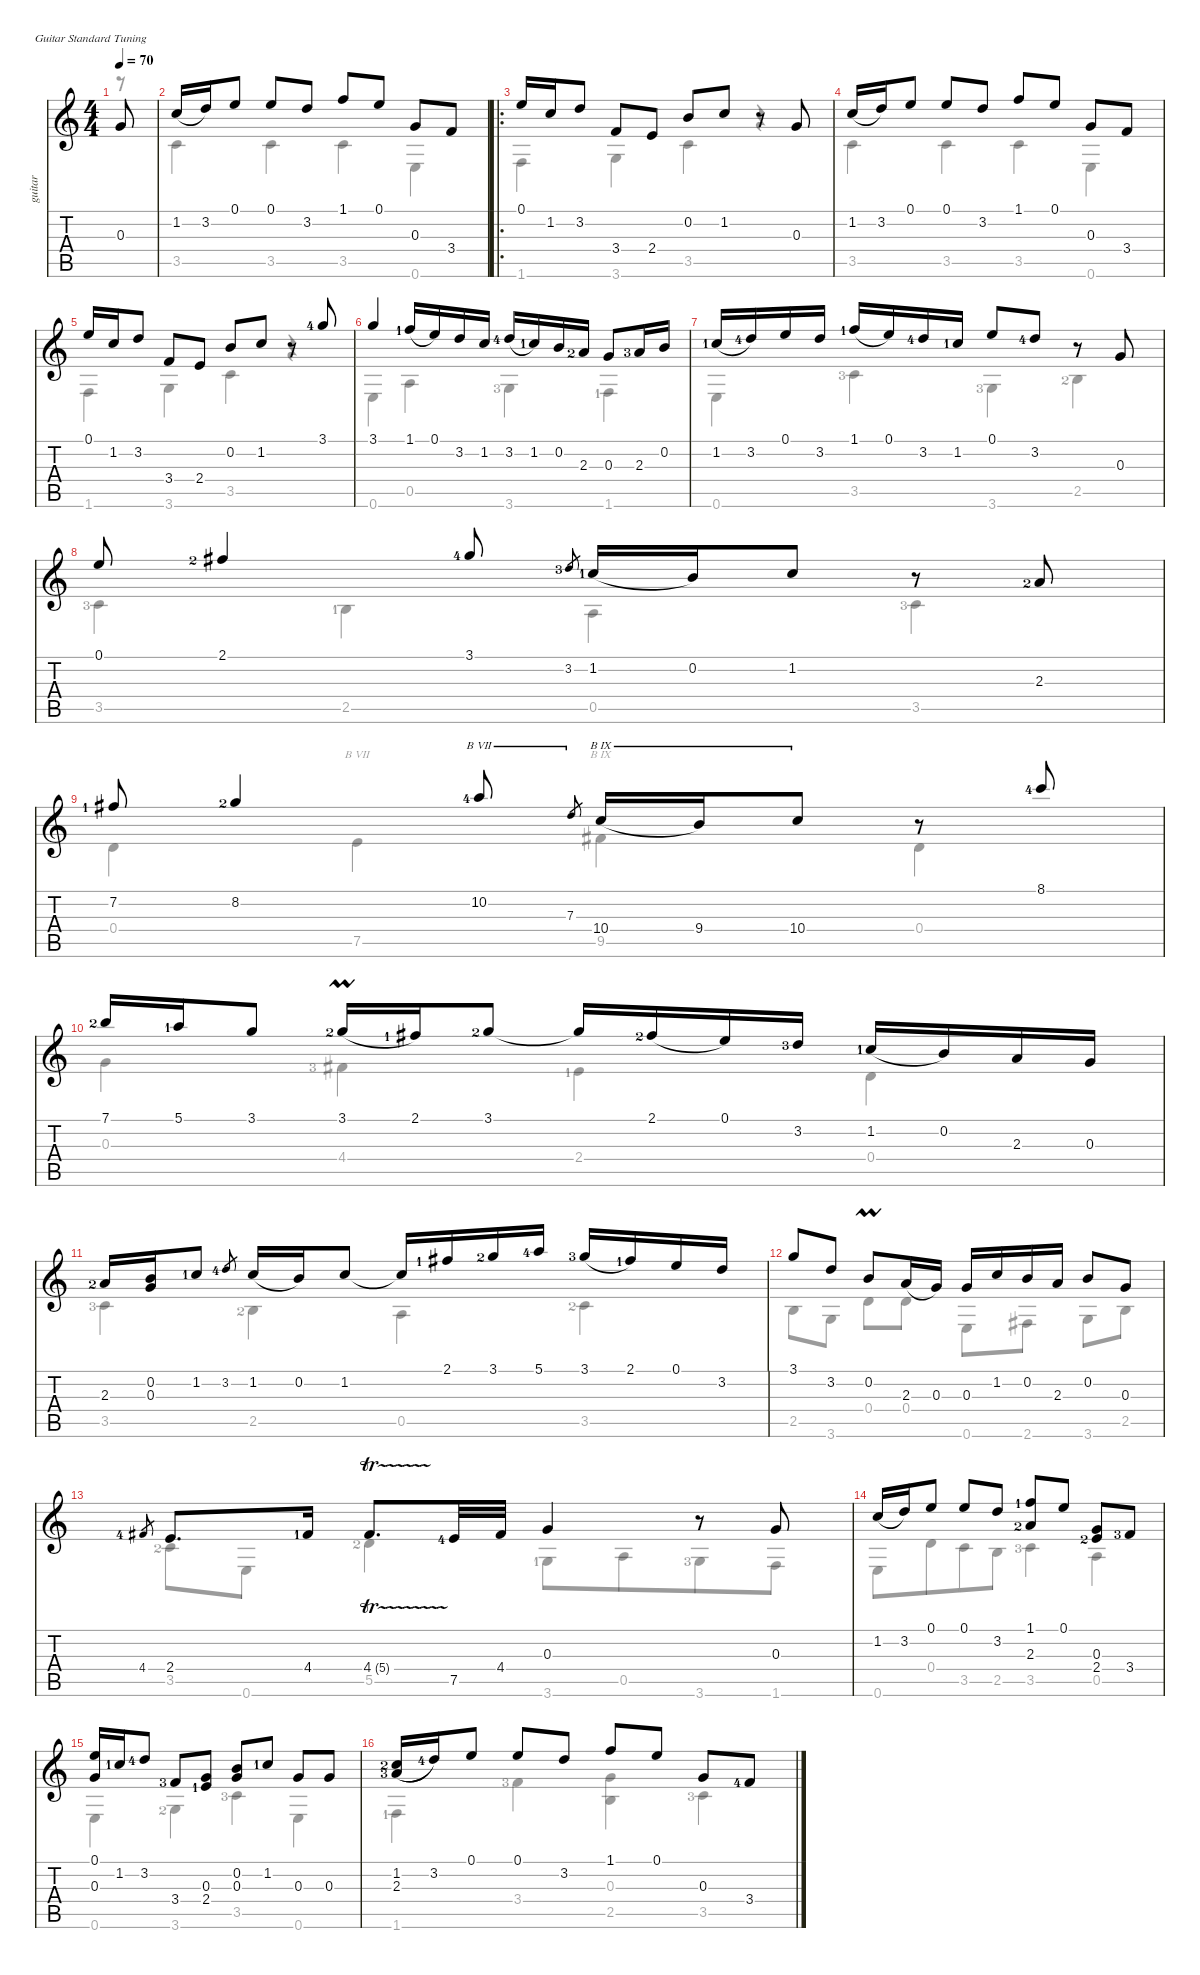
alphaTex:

\defaultSystemsLayout 4
\hideDynamics
\bracketExtendMode nobrackets
\otherSystemsTrackNameOrientation horizontal
\extendBarLines
\track ("Nylon Guitar" "guitar") {instrument acousticguitarnylon}
\staff {score tabs}
\tuning (E4 B3 G3 D3 A2 E2)
\voice
\ts (4 4)
\ac
\scale
0.597468
\tempo 70
\accidentals auto
\clef g2
\ottava regular
\simile none
\scale
0.460195
\ks c
0.3.8{dy mf instrument acousticguitarnylon beam Up} |
\scale
1.11993
\scale
1.18229 1.2.16{legatoorigin beam Up} 3.2.16{beam Up} 0.1.8{beam Up} 0.1.8{beam Up} 3.2.8{beam Up} 1.1.8{beam Up} 0.1.8{beam Up} 0.3.8{beam Up} 3.4.8{beam Up} |
\ro
\scale
1.15225
\scale
1.2636 0.1.16{beam Up} 1.2.16{beam Up} 3.2.8{beam Up} 3.4.8{beam Up} 2.4.8{beam Up} 0.2.8{beam Up} 1.2.8{beam Up} r.8{beam Up} 0.3.8{beam Up} |
\scale
1.13035
\scale
1.09392 1.2.16{legatoorigin beam Up} 3.2.16{beam Up} 0.1.8{beam Up} 0.1.8{beam Up} 3.2.8{beam Up} 1.1.8{beam Up} 0.1.8{beam Up} 0.3.8{beam Up} 3.4.8{beam Up} |
\scale
0.983841 0.1.16{beam Up} 1.2.16{beam Up} 3.2.8{beam Up} 3.4.8{beam Up} 2.4.8{beam Up} 0.2.8{beam Up} 1.2.8{beam Up} r.8{beam Up} 3.1{lf 5}.8{beam Up} |
\scale
1.01614 3.1.4{beam Up} 1.1{lf 2}.16{legatoorigin beam Up} 0.1.16{beam Up} 3.2.16{beam Up} 1.2.16{beam Up} 3.2{lf 5}.16{legatoorigin beam Up} 1.2{lf 2}.16{beam Up} 0.2.16{beam Up} 2.3{lf 3}.16{beam Up} 0.3.8{beam Up} 2.3{lf 4}.16{beam Up} 0.2.16{beam Up} |
\scale
0.983861 1.2{lf 2}.16{legatoorigin beam Up} 3.2{lf 5}.16{beam Up} 0.1.16{beam Up} 3.2.16{beam Up} 1.1{lf 2}.16{legatoorigin beam Up} 0.1.16{beam Up} 3.2{lf 5}.16{beam Up} 1.2{lf 2}.16{beam Up} 0.1.8{beam Up} 3.2{lf 5}.8{beam Up} r.8{beam Up} 0.3.8{beam Up} |
\scale
0.900401 0.1.8{beam Up} 2.1{lf 3 acc #}.4{beam Up} 3.1{lf 5}.8{beam Up} 3.2{lf 4}.8{gr beam Up} 1.2{lf 2}.16{legatoorigin beam Up beam merge} 0.2.16{beam Up beam merge} 1.2.8{beam Up} r.8{beam Up} 2.3{lf 3}.8{beam Up} |
\scale
0.91885 7.2{lf 2 acc #}.8{beam Up} 8.2{lf 3}.4{beam Up} 10.2{lf 5}.8{barre (7 full) beam Up} 7.3.8{gr barre (7 full) beam Up} 10.4.16{legatoorigin barre (9 full) beam Up} 9.4.16{barre (9 full) beam Up} 10.4.8{barre (9 full) beam Up} r.8{beam Up} 8.1{lf 5}.8{beam Up} |
\scale
1.18075 7.1{lf 3}.16{beam Up} 5.1{lf 2}.16{beam Up} 3.1.8{beam Up} 3.1{lf 3 umordent}.16{legatoorigin beam Up} 2.1{lf 2 acc #}.16{beam Up} 3.1{lf 3}.8{beam Up} 3.1{t}.16{beam Up} 2.1{lf 3 acc #}.16{legatoorigin beam Up} 0.1.16{beam Up} 3.2{lf 4}.16{beam Up} 1.2{lf 2}.16{legatoorigin beam Up} 0.2.16{beam Up} 2.3.16{beam Up} 0.3.16{beam Up} |
\scale
1.13535
\scale
1.14127 2.3{lf 3}.16{beam Up} (0.2 0.3).16{beam Up} 1.2{lf 2}.8{beam Up} 3.2{lf 5}.8{gr beam Up} 1.2.16{legatoorigin beam Up} 0.2.16{beam Up} 1.2.8{beam Up} 1.2{t}.16{beam Up} 2.1{lf 2 acc #}.16{beam Up} 3.1{lf 3}.16{beam Up} 5.1{lf 5}.16{beam Up} 3.1{lf 4}.16{legatoorigin beam Up} 2.1{lf 2 acc #}.16{beam Up} 0.1.16{beam Up} 3.2.16{beam Up} |
\scale
0.824128
\scale
0.982525 3.1.8{beam Up} 3.2.8{beam Up} 0.2{umordent}.8{beam Up} 2.3.16{legatoorigin beam Up} 0.3.16{beam Up} 0.3.16{beam Up} 1.2.16{beam Up} 0.2.16{beam Up} 2.3.16{beam Up} 0.2.8{beam Up} 0.3.8{beam Up beam merge} |
\scale
1.04052
\scale
0.876207 4.4{lf 5 acc #}.8{gr beam Up beam merge} 2.4.8{d beam Up beam merge} 4.4{lf 2 acc #}.16{beam Up beam split} 4.4{tr (5 16) acc #}.8{d beam Up} 7.5{lf 5}.32{beam Up} 4.4{acc #}.32{beam Up} 0.3.4{beam Up} r.8{beam Up} 0.3.8{beam Up} |
\scale
1.02041 1.2.16{legatoorigin beam Up} 3.2.16{beam Up} 0.1.8{beam Up} 0.1.8{beam Up} 3.2.8{beam Up} (1.1{lf 2} 2.3{lf 3}).8{beam Up} 0.1.8{beam Up} (0.3 2.4{lf 3}).8{beam Up} 3.4{lf 4}.8{beam Up} |
\scale
0.979594 (0.3 0.1).16{beam Up} 1.2{lf 2}.16{beam Up} 3.2{lf 5}.8{beam Up} 3.4{lf 4}.8{beam Up} (2.4{lf 2} 0.3).8{beam Up} (0.2 0.3).8{beam Up} 1.2{lf 2}.8{beam Up} 0.3.8{beam Up} 0.3.8{beam Up} |
\scale
1.02041 (1.2{lf 3} 2.3{lf 4}).16{legatoorigin beam Up} 3.2{lf 5}.16{beam Up} 0.1.8{beam Up} 0.1.8{beam Up} 3.2.8{beam Up} 1.1.8{beam Up} 0.1.8{beam Up} 0.3.8{beam Up} 3.4{lf 5}.8{beam Up}
\voice
\clef g2
\ottava regular
\simile none
\scale
0.460195
\ks c
r.8{dy mf beam Down} |
\scale
1.18229 3.5.4{beam Down} 3.5.4{beam Down} 3.5.4{beam Down} 0.6.4{beam Down} |
\scale
1.2636 1.6.4{beam Down} 3.6.4{beam Down} 3.5.4{beam Down} r.4{beam Down} |
\scale
1.09392 3.5.4{beam Down} 3.5.4{beam Down} 3.5.4{beam Down} 0.6.4{beam Down} |
\scale
0.983841 1.6.4{beam Down} 3.6.4{beam Down} 3.5.4{beam Down} r.4{beam Down} |
\scale
1.01614 0.6.4{beam Down} 0.5.4{beam Down} 3.6{lf 4}.4{beam Down} 1.6{lf 2}.4{beam Down} |
\scale
0.983861 0.6.4{beam Down} 3.5{lf 4}.4{beam Down} 3.6{lf 4}.4{beam Down} 2.5{lf 3}.4{beam Down} |
\scale
0.900401 3.5{lf 4}.4{beam Down} 2.5{lf 2}.4{beam Down} 0.5.4{beam Down} 3.5{lf 4}.4{beam Down} |
\scale
0.91885 0.4.4{beam Down} 7.5.4{barre (7 full) beam Down} 9.5{acc #}.4{barre (9 full) beam Down} 0.4.4{beam Down} |
\scale
1.18075 0.3.4{beam Down} 4.4{lf 4 acc #}.4{beam Down} 2.4{lf 2}.4{beam Down} 0.4.4{beam Down} |
\scale
1.14127 3.5{lf 4}.4{beam Down} 2.5{lf 3}.4{beam Down} 0.5.4{beam Down} 3.5{lf 3}.4{beam Down} |
\scale
0.982525 2.5.8{beam Down} 3.6.8{beam Down} 0.4.8{beam Down} 0.4.8{beam Down} 0.6.8{beam Down} 2.6{acc #}.8{beam Down} 3.6.8{beam Down} 2.5.8{beam Down beam merge} |
\scale
0.876207 3.5{lf 3}.8{beam Down beam merge} 0.6.8{beam Down} 5.5{lf 3}.4{beam Down} 3.6{lf 2}.8{beam Down beam merge} 0.5.8{beam Down beam merge} 3.6{lf 4}.8{beam Down} 1.6.8{beam Down} |
\scale
1.02041 0.6.8{beam Down} 0.4.8{beam Down beam merge} 3.5.8{beam Down beam merge} 2.5.8{beam Down} 3.5{lf 4}.4{beam Down} 0.5.4{beam Down} |
\scale
0.979594 0.6.4{beam Down} 3.6{lf 3}.4{beam Down} 3.5{lf 4}.4{beam Down} 0.6.4{beam Down} |
\scale
1.02041 1.6{lf 2}.4{beam Down} 3.4{lf 4}.4{beam Down} (2.5 0.3).4{beam Down} 3.5{lf 4}.4{beam Down}
